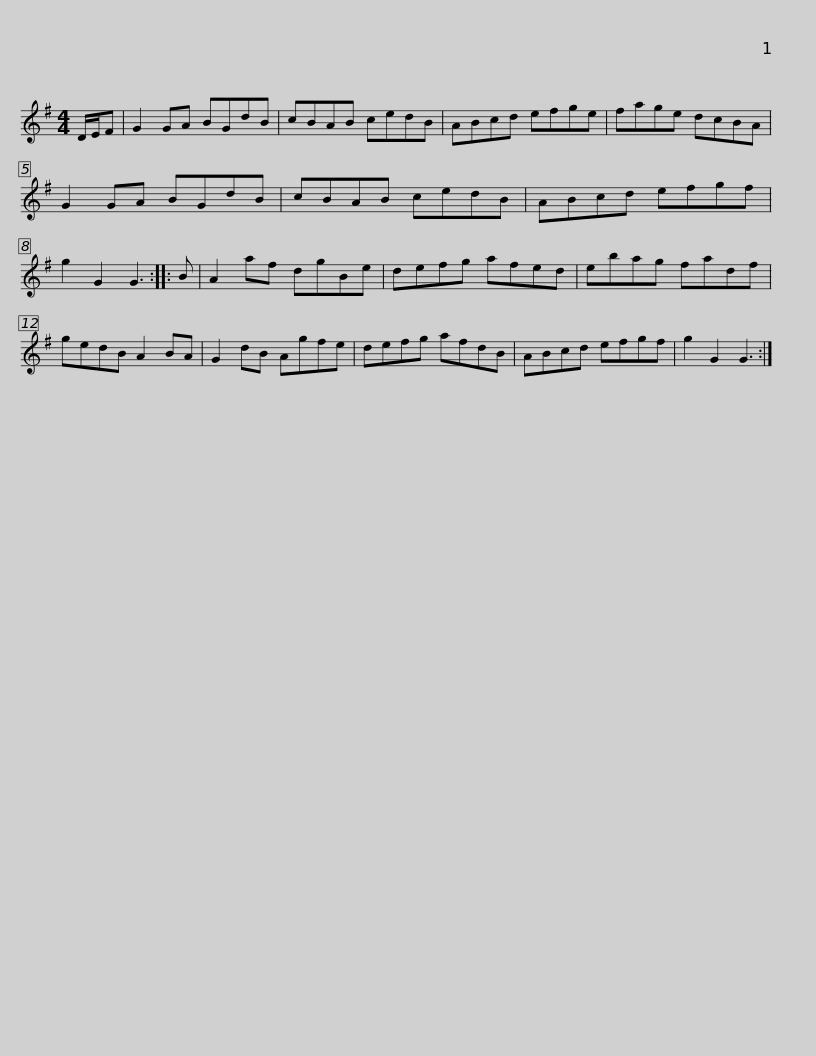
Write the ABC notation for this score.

X:1
L:1/8
M:4/4
I:linebreak $
K:G
V:1 treble
V:1
 D/E/F | G2 GA BGdB | cBAB cedB | ABcd efge | fage dcBA | %5
 G2 GA BGdB |$ cBAB cedB | ABcd efgf | g2 G2 G3 :: B | %10
 A2 af dgBe | defg afed | ebag fadf |$ gedB A2 BA | G2 dB Agfe | %15
 defg afdB | ABcd efgf | g2 G2 G3 :| %18
